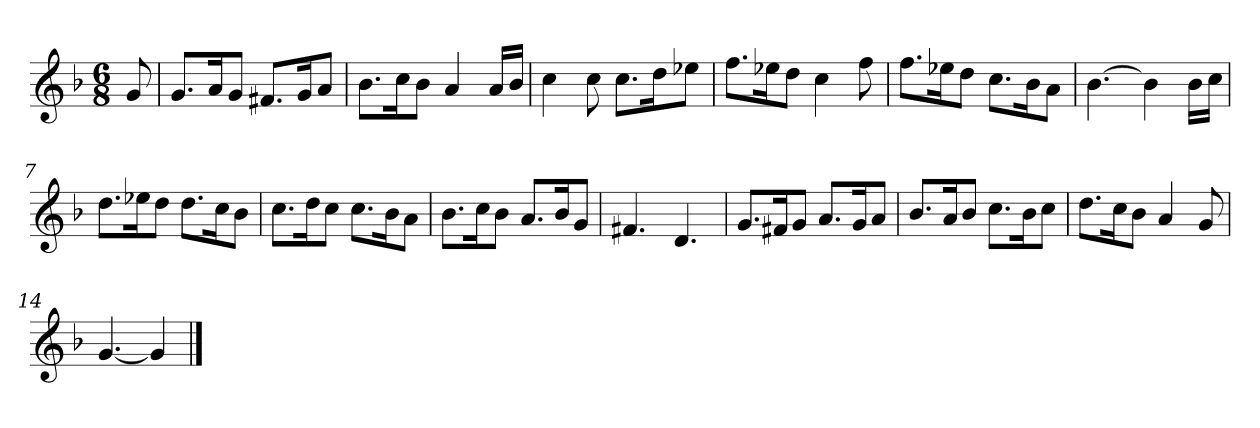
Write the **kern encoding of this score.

**kern
*part1
*staff1
*k[b-]
*M6/8
*MM120
=
8g
=1
8.gL
16aK
8gJ
8.f#XL
16gK
8aJ
=2
8.b-L
16ccK
8b-J
4a
16aLL
16b-JJ
=3
4cc
8cc
8.ccL
16ddK
8ee-XJ
=4
8.ffL
16ee-XK
8ddJ
4cc
8ff
=5
8.ffL
16ee-XK
8ddJ
8.ccL
16b-K
8aJ
=6
[4.b-
4b-]
16b-LL
16ccJJ
=7
8.ddL
16ee-XK
8ddJ
8.ddL
16ccK
8b-J
=8
8.ccL
16ddK
8ccJ
8.ccL
16b-K
8aJ
=9
8.b-L
16ccK
8b-J
8.aL
16b-K
8gJ
=10
4.f#X
4.d
=11
8.gL
16f#XK
8gJ
8.aL
16gK
8aJ
=12
8.b-L
16aK
8b-J
8.ccL
16b-K
8ccJ
=13
8.ddL
16ccK
8b-J
4a
8g
=14
[4.g
4g]
==
*-
